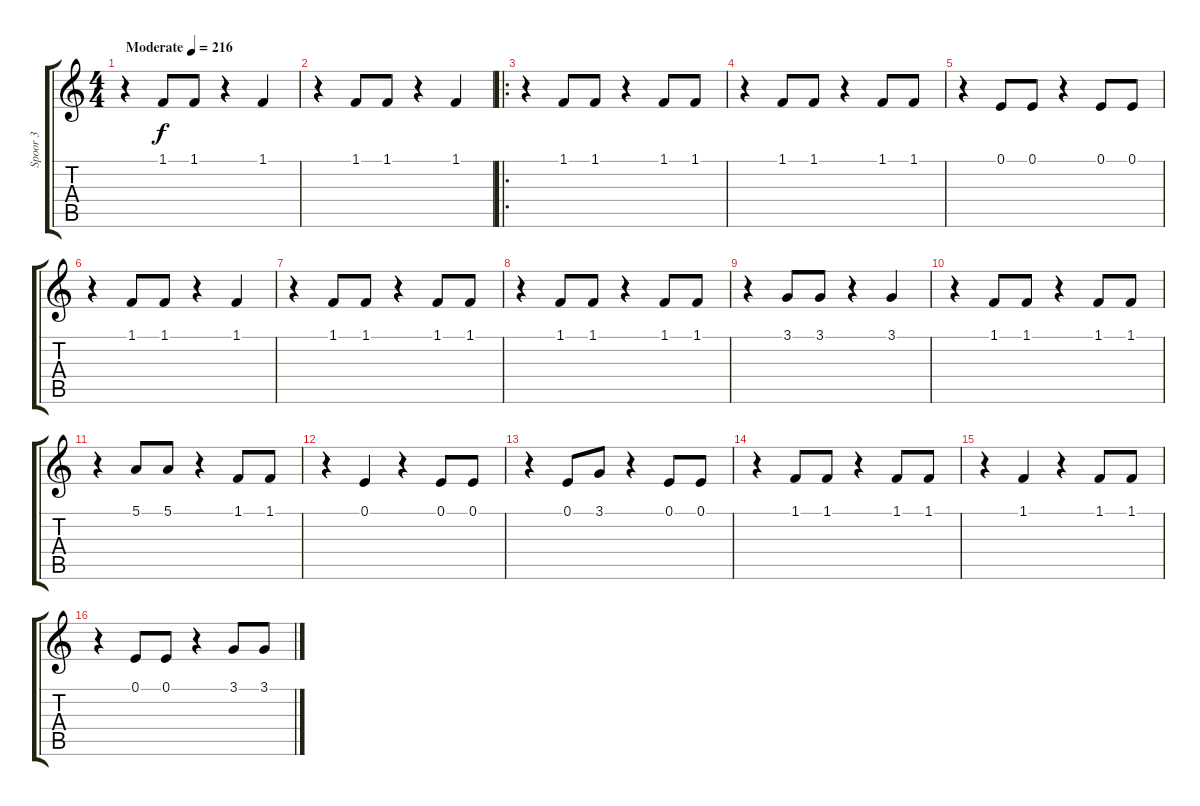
\track ("Spoor 3" "Spoor 3") {instrument frenchhorn}
\staff {score tabs}
\tuning (E4 B3 G3 D3 A2 E2) {hide}
\ts (4 4)
\tempo (216 "Moderate")
\clef g2
\ks c
r.4{dy f instrument frenchhorn} 1.1.8 1.1.8 r.4 1.1.4 |
r.4 1.1.8 1.1.8 r.4 1.1.4 |
\ro
r.4 1.1.8 1.1.8 r.4 1.1.8 1.1.8 |
r.4 1.1.8 1.1.8 r.4 1.1.8 1.1.8 |
r.4 0.1.8 0.1.8 r.4 0.1.8 0.1.8 |
r.4 1.1.8 1.1.8 r.4 1.1.4 |
r.4 1.1.8 1.1.8 r.4 1.1.8 1.1.8 |
r.4 1.1.8 1.1.8 r.4 1.1.8 1.1.8 |
r.4 3.1.8 3.1.8 r.4 3.1.4 |
r.4 1.1.8 1.1.8 r.4 1.1.8 1.1.8 |
r.4 5.1.8 5.1.8 r.4 1.1.8 1.1.8 |
r.4 0.1.4 r.4 0.1.8 0.1.8 |
r.4 0.1.8 3.1.8 r.4 0.1.8 0.1.8 |
r.4 1.1.8 1.1.8 r.4 1.1.8 1.1.8 |
r.4 1.1.4 r.4 1.1.8 1.1.8 |
r.4 0.1.8 0.1.8 r.4 3.1.8 3.1.8
